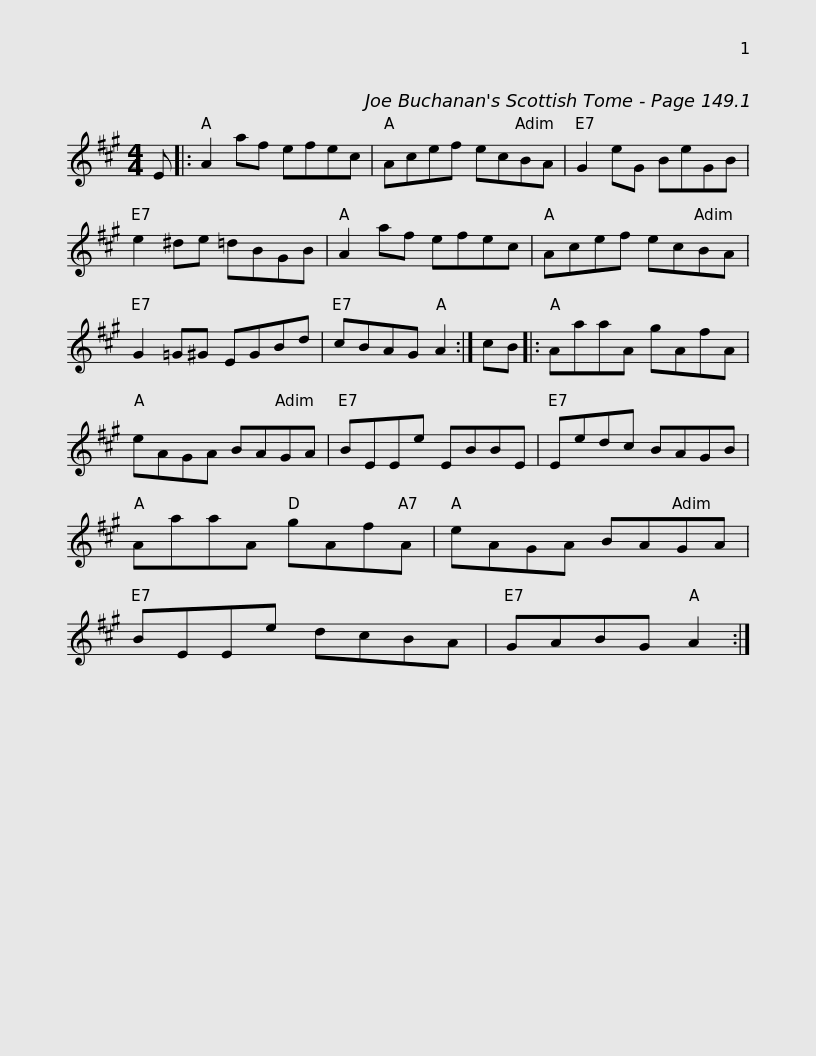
X:1
L:1/8
M:4/4
I:linebreak $
K:A
V:1 treble
V:1
 E |: A2 af efec | Acef ecBA | G2 eG BeGB | e2 ^de =dBGB | %5
 A2 af efec |$ Acef ecBA | G2 =G^G EGBd | cBAG A2 :| cB |: %10
 AaaA gAfA | eAGA BAGA |$ BEEe EBBE | Eedc BAGB | AaaA gAfA | %15
 eAGA BAGA | BEEe dcBA |$ GABG A2 :| %18
